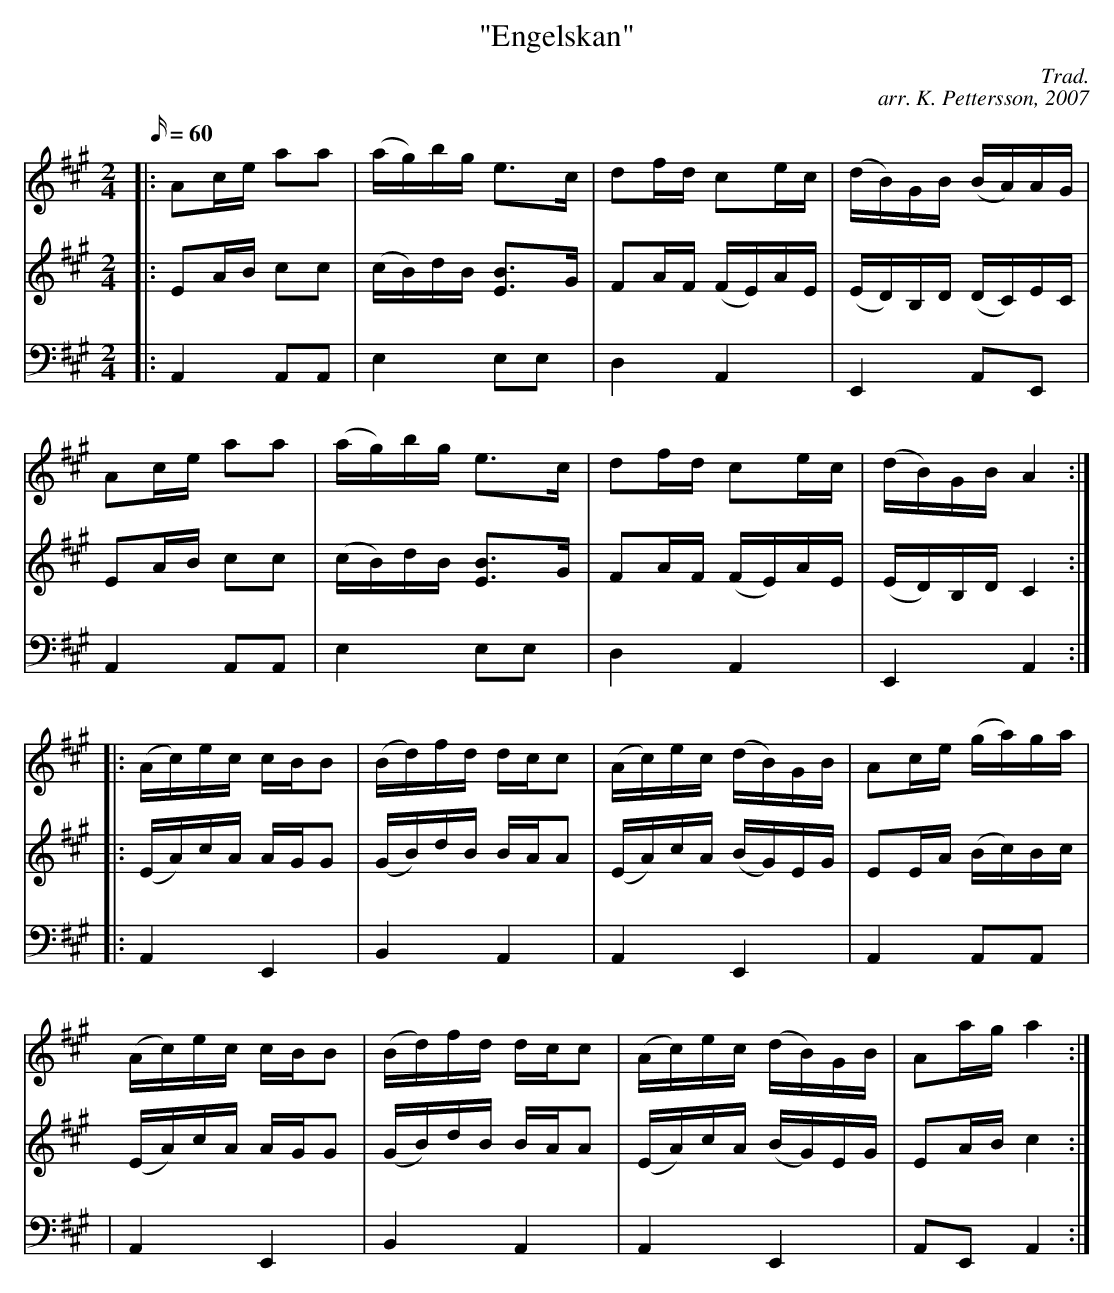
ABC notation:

X:1
T: "Engelskan"
C: Trad.
C: arr. K. Pettersson, 2007
M: 2/4
L: 1/16
Q: 60
K: A
V: 1
|: A2ce a2a2 | (ag)bg e2>c2 | d2fd c2ec | (dB)GB (BA)AG |
A2ce a2a2 | (ag)bg e2>c2 | d2fd c2ec | (dB)GB A4 :|
|: (Ac)ec cBB2 | (Bd)fd dcc2 | (Ac)ec (dB)GB | A2ce (ga)ga |
(Ac)ec cBB2 | (Bd)fd dcc2 | (Ac)ec (dB)GB | A2ag a4 :|
V: 2
|: E2AB c2c2 | (cB)dB [E2B2]>G2 | F2AF (FE)AE | (ED)B,D (DC)EC |
E2AB c2c2 | (cB)dB [E2B2]>G2 | F2AF (FE)AE | (ED)B,D C4 :|
|: (EA)cA AGG2 | (GB)dB BAA2 | (EA)cA (BG)EG | E2EA (Bc)Bc |
(EA)cA AGG2 | (GB)dB BAA2 | (EA)cA (BG)EG | E2AB c4 :|
V: 3
K: bass
|: A,,4 A,,2A,,2 | E,4 E,2E,2 | D,4 A,,4 | E,,4 A,,2E,,2 |
A,,4 A,,2A,,2 | E,4 E,2E,2 | D,4 A,,4 | E,,4 A,,4 :|
|: A,,4 E,,4 | B,,4 A,,4 | A,,4 E,,4 | A,,4 A,,2A,,2 |
| A,,4 E,,4 | B,,4 A,,4 | A,,4 E,,4 | A,,2E,,2 A,,4 :|
